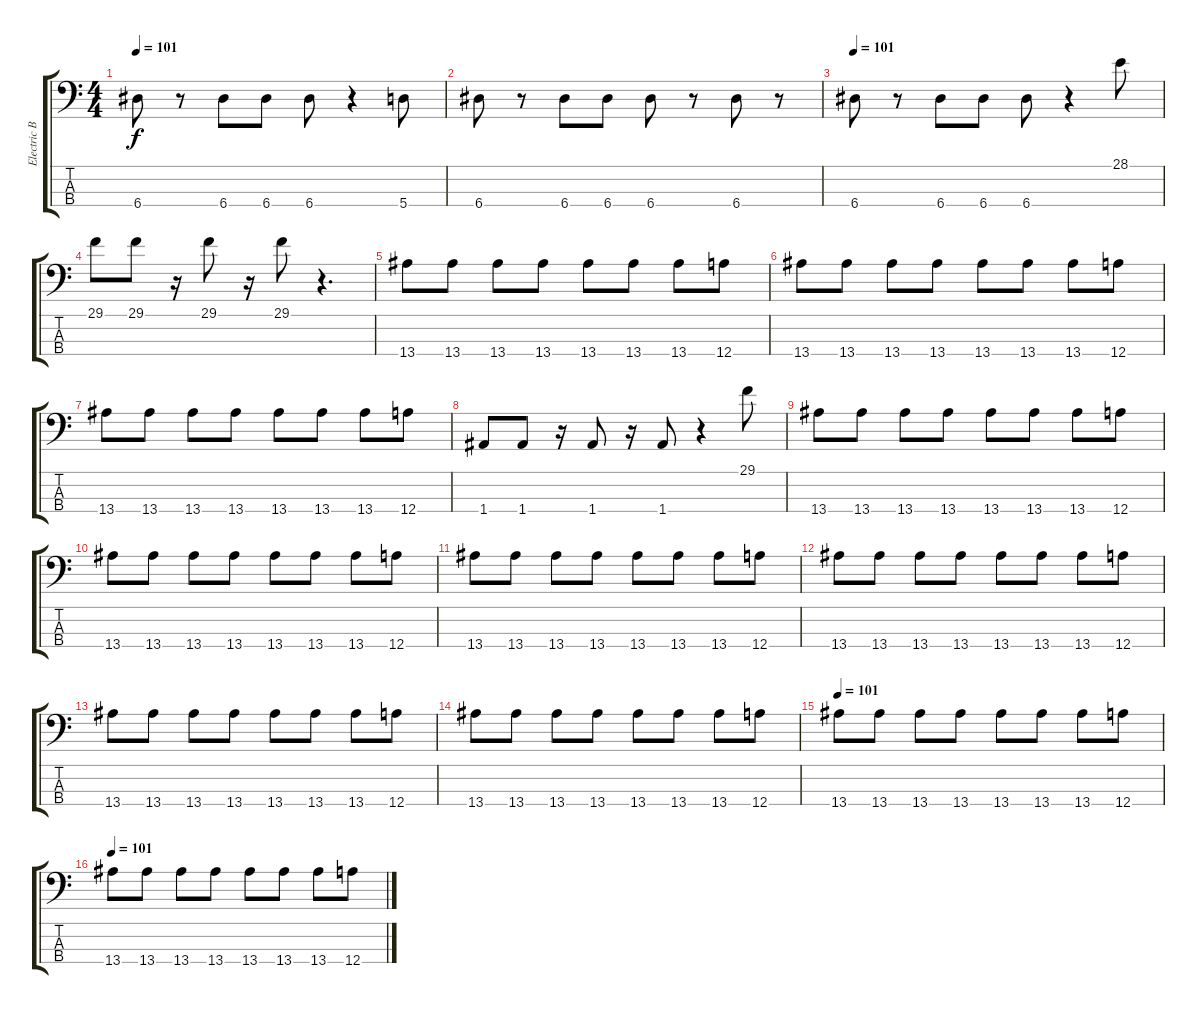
\track ("Electric Bass (finger)" "Electric B") {instrument electricbassfinger}
\staff {score tabs}
\tuning (C-1 G2 D2 A1) {hide}
\ts (4 4)
\tempo 101
\clef f4
\ks c
6.4.8{dy f} r.8 6.4.8 6.4.8 6.4.8 r.4 5.4.8 |
6.4.8 r.8 6.4.8 6.4.8 6.4.8 r.8 6.4.8 r.8 |
\tempo 101
6.4.8 r.8 6.4.8 6.4.8 6.4.8 r.4 28.1.8 |
29.1.8 29.1.8 r.16 29.1.8 r.16 29.1.8 r.4{d} |
13.4.8 13.4.8 13.4.8 13.4.8 13.4.8 13.4.8 13.4.8 12.4.8 |
13.4.8 13.4.8 13.4.8 13.4.8 13.4.8 13.4.8 13.4.8 12.4.8 |
13.4.8 13.4.8 13.4.8 13.4.8 13.4.8 13.4.8 13.4.8 12.4.8 |
1.4.8 1.4.8 r.16 1.4.8 r.16 1.4.8 r.4 29.1.8 |
13.4.8 13.4.8 13.4.8 13.4.8 13.4.8 13.4.8 13.4.8 12.4.8 |
13.4.8 13.4.8 13.4.8 13.4.8 13.4.8 13.4.8 13.4.8 12.4.8 |
13.4.8 13.4.8 13.4.8 13.4.8 13.4.8 13.4.8 13.4.8 12.4.8 |
13.4.8 13.4.8 13.4.8 13.4.8 13.4.8 13.4.8 13.4.8 12.4.8 |
13.4.8 13.4.8 13.4.8 13.4.8 13.4.8 13.4.8 13.4.8 12.4.8 |
13.4.8 13.4.8 13.4.8 13.4.8 13.4.8 13.4.8 13.4.8 12.4.8 |
\tempo 101
13.4.8 13.4.8 13.4.8 13.4.8 13.4.8 13.4.8 13.4.8 12.4.8 |
\tempo 101
13.4.8 13.4.8 13.4.8 13.4.8 13.4.8 13.4.8 13.4.8 12.4.8
